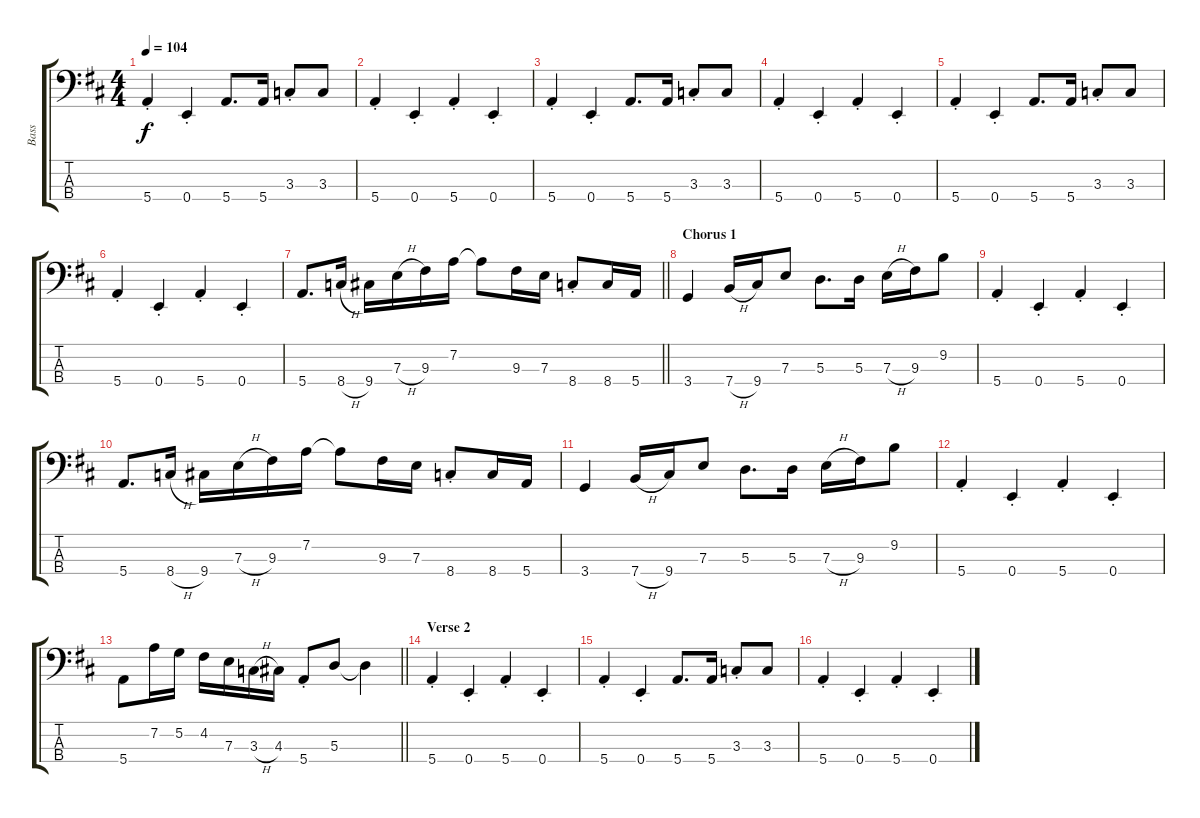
\track ("Bass" "Bass") {instrument slapbass2}
\staff {score tabs}
\tuning (G2 D2 A1 E1) {hide}
\ts (4 4)
\tempo 104
\clef f4
\ks bminor
5.4{st}.4{dy f} 0.4{st}.4 5.4.8{d} 5.4.16 3.3{st}.8 3.3.8 |
5.4{st}.4 0.4{st}.4 5.4{st}.4 0.4{st}.4 |
5.4{st}.4 0.4{st}.4 5.4.8{d} 5.4.16 3.3{st}.8 3.3.8 |
5.4{st}.4 0.4{st}.4 5.4{st}.4 0.4{st}.4 |
5.4{st}.4 0.4{st}.4 5.4.8{d} 5.4.16 3.3{st}.8 3.3.8 |
5.4{st}.4 0.4{st}.4 5.4{st}.4 0.4{st}.4 |
\barLineRight lightlight
5.4.8{d} 8.4{h}.16 9.4.16 7.3{h}.16 9.3.16 7.2.16 7.2{t}.8 9.3.16 7.3.16 8.4{st}.8 8.4.16 5.4.16 |
\section ("" "Chorus 1")
3.4.4 7.4{h}.16 9.4.16 7.3.8 5.3.8{d} 5.3.16 7.3{h}.16 9.3.16 9.2.8 |
5.4{st}.4 0.4{st}.4 5.4{st}.4 0.4{st}.4 |
5.4.8{d} 8.4{h}.16 9.4.16 7.3{h}.16 9.3.16 7.2.16 7.2{t}.8 9.3.16 7.3.16 8.4{st}.8 8.4.16 5.4.16 |
3.4.4 7.4{h}.16 9.4.16 7.3.8 5.3.8{d} 5.3.16 7.3{h}.16 9.3.16 9.2.8 |
5.4{st}.4 0.4{st}.4 5.4{st}.4 0.4{st}.4 |
\barLineRight lightlight
5.4.8 7.2.16 5.2.16 4.2.16 7.3.16 3.3{h}.16 4.3.16 5.4{st}.8 5.3.8 5.3{t}.4 |
\section ("" "Verse 2")
5.4{st}.4 0.4{st}.4 5.4{st}.4 0.4{st}.4 |
5.4{st}.4 0.4{st}.4 5.4.8{d} 5.4.16 3.3{st}.8 3.3.8 |
5.4{st}.4 0.4{st}.4 5.4{st}.4 0.4{st}.4
